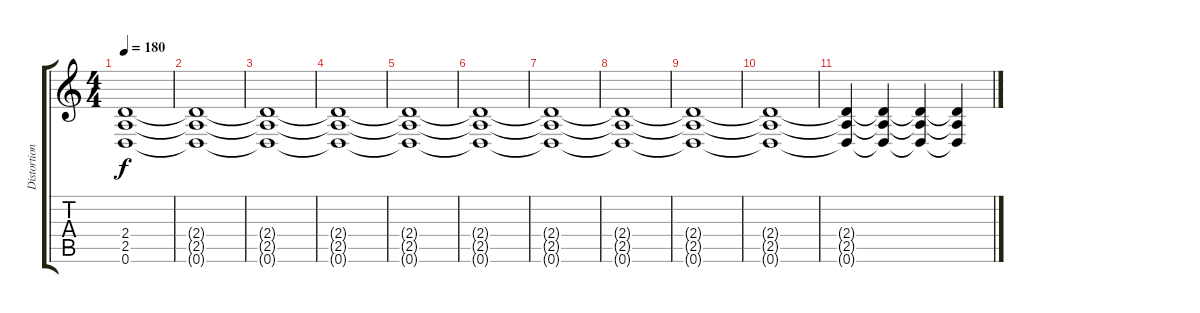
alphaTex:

\track ("Distortion Guitar 2" "Distortion") {instrument distortionguitar}
\staff {score tabs}
\tuning (D4 A3 F3 C3 G2 D2) {hide}
\ts (4 4)
\tempo 180
\clef g2
\ks c
(2.4{t} 2.5{t} 0.6{t}).1{dy f} |
(2.4{t} 2.5{t} 0.6{t}).1 |
(2.4{t} 2.5{t} 0.6{t}).1 |
(2.4{t} 2.5{t} 0.6{t}).1 |
(2.4{t} 2.5{t} 0.6{t}).1 |
(2.4{t} 2.5{t} 0.6{t}).1 |
(2.4{t} 2.5{t} 0.6{t}).1 |
(2.4{t} 2.5{t} 0.6{t}).1 |
(2.4{t} 2.5{t} 0.6{t}).1 |
(2.4{t} 2.5{t} 0.6{t}).1 |
(2.4{t} 2.5{t} 0.6{t}).4{volume 0} (2.4{t} 2.5{t} 0.6{t}).4 (2.4{t} 2.5{t} 0.6{t}).4 (2.4{t} 2.5{t} 0.6{t}).4
